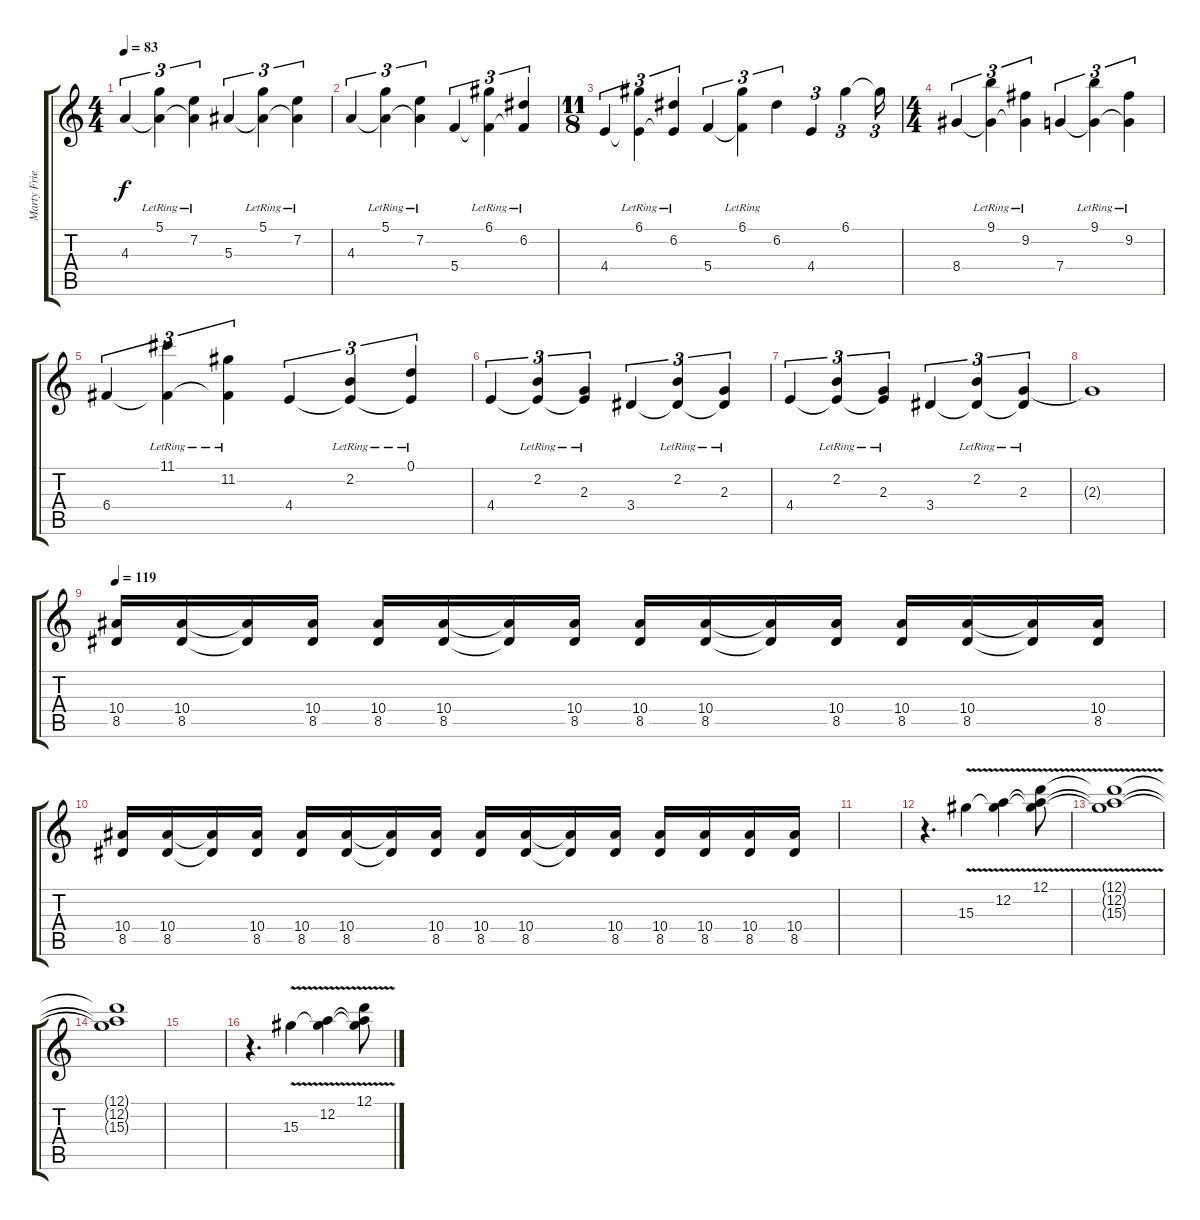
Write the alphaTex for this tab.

\track ("Marty Friedman" "Marty Frie") {instrument electricguitarclean}
\staff {score tabs}
\tuning (D4 A3 F3 C3 G2 D2) {hide}
\ts (4 4)
\tempo 83
\clef g2
\ks c
4.3.4{tu (3 2) dy f} (5.1{lr} 4.3{t}).4{tu (3 2)} (7.2{lr} 4.3{t}).4{tu (3 2)} 5.3.4{tu (3 2)} (5.1{lr} 5.3{t}).4{tu (3 2)} (7.2{lr} 5.3{t}).4{tu (3 2)} |
4.3.4{tu (3 2)} (5.1{lr} 4.3{t}).4{tu (3 2)} (7.2{lr} 4.3{t}).4{tu (3 2)} 5.4.4{tu (3 2)} (6.1{lr} 5.4{t}).4{tu (3 2)} (6.2{lr} 5.4{t}).4{tu (3 2)} |
\ts (11 8)
4.4.4{tu (3 2)} (6.1{lr} 4.4{t}).4{tu (3 2)} (6.2{lr} 4.4{t}).4{tu (3 2)} 5.4.4{tu (3 2)} (6.1{lr} 5.4{t}).4{tu (3 2)} 6.2.4{tu (3 2)} 4.4.4{tu (3 2)} 6.1.4{tu (3 2)} 6.1{t}.16{tu (3 2)} |
\ts (4 4)
8.4.4{tu (3 2)} (9.1{lr} 8.4{t}).4{tu (3 2)} (9.2{lr} 8.4{t}).4{tu (3 2)} 7.4.4{tu (3 2)} (9.1{lr} 7.4{t}).4{tu (3 2)} (9.2{lr} 7.4{t}).4{tu (3 2)} |
6.4.4{tu (3 2)} (11.1{lr} 6.4{t}).4{tu (3 2)} (11.2{lr} 6.4{t}).4{tu (3 2)} 4.4.4{tu (3 2)} (2.2{lr} 4.4{t}).4{tu (3 2)} (0.1{lr} 4.4{t}).4{tu (3 2)} |
4.4.4{tu (3 2)} (2.2{lr} 4.4{t}).4{tu (3 2)} (2.3{lr} 4.4{t}).4{tu (3 2)} 3.4.4{tu (3 2)} (2.2{lr} 3.4{t}).4{tu (3 2)} (2.3{lr} 3.4{t}).4{tu (3 2)} |
4.4.4{tu (3 2)} (2.2{lr} 4.4{t}).4{tu (3 2)} (2.3{lr} 4.4{t}).4{tu (3 2)} 3.4.4{tu (3 2)} (2.2{lr} 3.4{t}).4{tu (3 2)} (2.3{lr} 3.4{t}).4{tu (3 2)} |
2.3{t}.1 |
\tempo 119
(10.4 8.5).16{instrument distortionguitar} (10.4 8.5).16 (10.4{t} 8.5{t}).16 (10.4 8.5).16 (10.4 8.5).16 (10.4 8.5).16 (10.4{t} 8.5{t}).16 (10.4 8.5).16 (10.4 8.5).16 (10.4 8.5).16 (10.4{t} 8.5{t}).16 (10.4 8.5).16 (10.4 8.5).16 (10.4 8.5).16 (10.4{t} 8.5{t}).16 (10.4 8.5).16 |
(10.4 8.5).16 (10.4 8.5).16 (10.4{t} 8.5{t}).16 (10.4 8.5).16 (10.4 8.5).16 (10.4 8.5).16 (10.4{t} 8.5{t}).16 (10.4 8.5).16 (10.4 8.5).16 (10.4 8.5).16 (10.4{t} 8.5{t}).16 (10.4 8.5).16 (10.4 8.5).16 (10.4 8.5).16 (10.4 8.5).16 (10.4 8.5).16 |
|
r.4{d} 15.3{v}.4{instrument electricguitarclean} (12.2{v} 15.3{v t}).4 (12.1{v} 12.2{v t} 15.3{v t}).8 |
(12.1{t} 12.2{t} 15.3{t}).1 |
(12.1{t} 12.2{t} 15.3{t}).1 |
|
r.4{d} 15.3{v}.4 (12.2{v} 15.3{v t}).4 (12.1{v} 12.2{v t} 15.3{v t}).8
